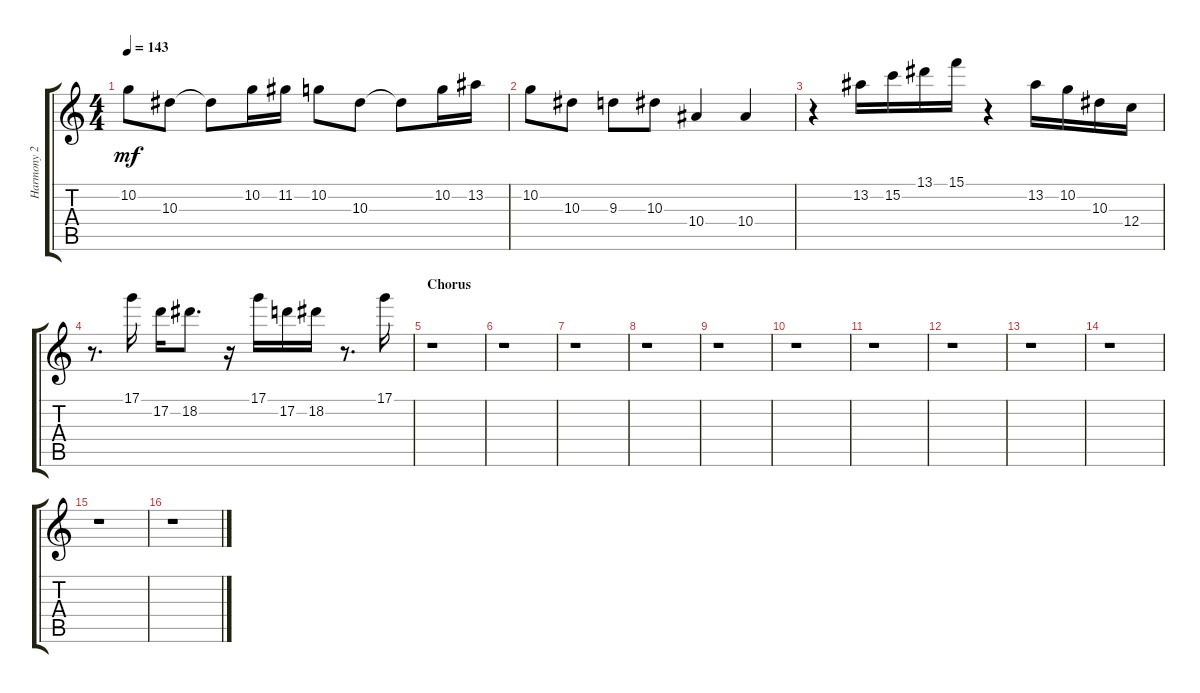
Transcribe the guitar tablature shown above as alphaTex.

\track ("Harmony 2" "Harmony 2") {instrument overdrivenguitar}
\staff {score tabs}
\tuning (D4 A3 F3 C3 G2 C2) {hide}
\ts (4 4)
\tempo 143
\clef g2
\ks aminor
10.2.8{dy mf} 10.3.8 10.3{t}.8 10.2.16 11.2.16 10.2.8 10.3.8 10.3{t}.8 10.2.16 13.2.16 |
10.2.8 10.3.8 9.3.8 10.3.8 10.4.4 10.4.4 |
r.4 13.2.16 15.2.16 13.1.16 15.1.16 r.4 13.2.16 10.2.16 10.3.16 12.4.16 |
r.8{d} 17.1.16 17.2.16 18.2.8{d} r.16 17.1.16 17.2.16 18.2.16 r.8{d} 17.1.16 |
\section ("" "Chorus")
r.1 |
r.1 |
r.1 |
r.1 |
r.1 |
r.1 |
r.1 |
r.1 |
r.1 |
r.1 |
r.1 |
r.1
